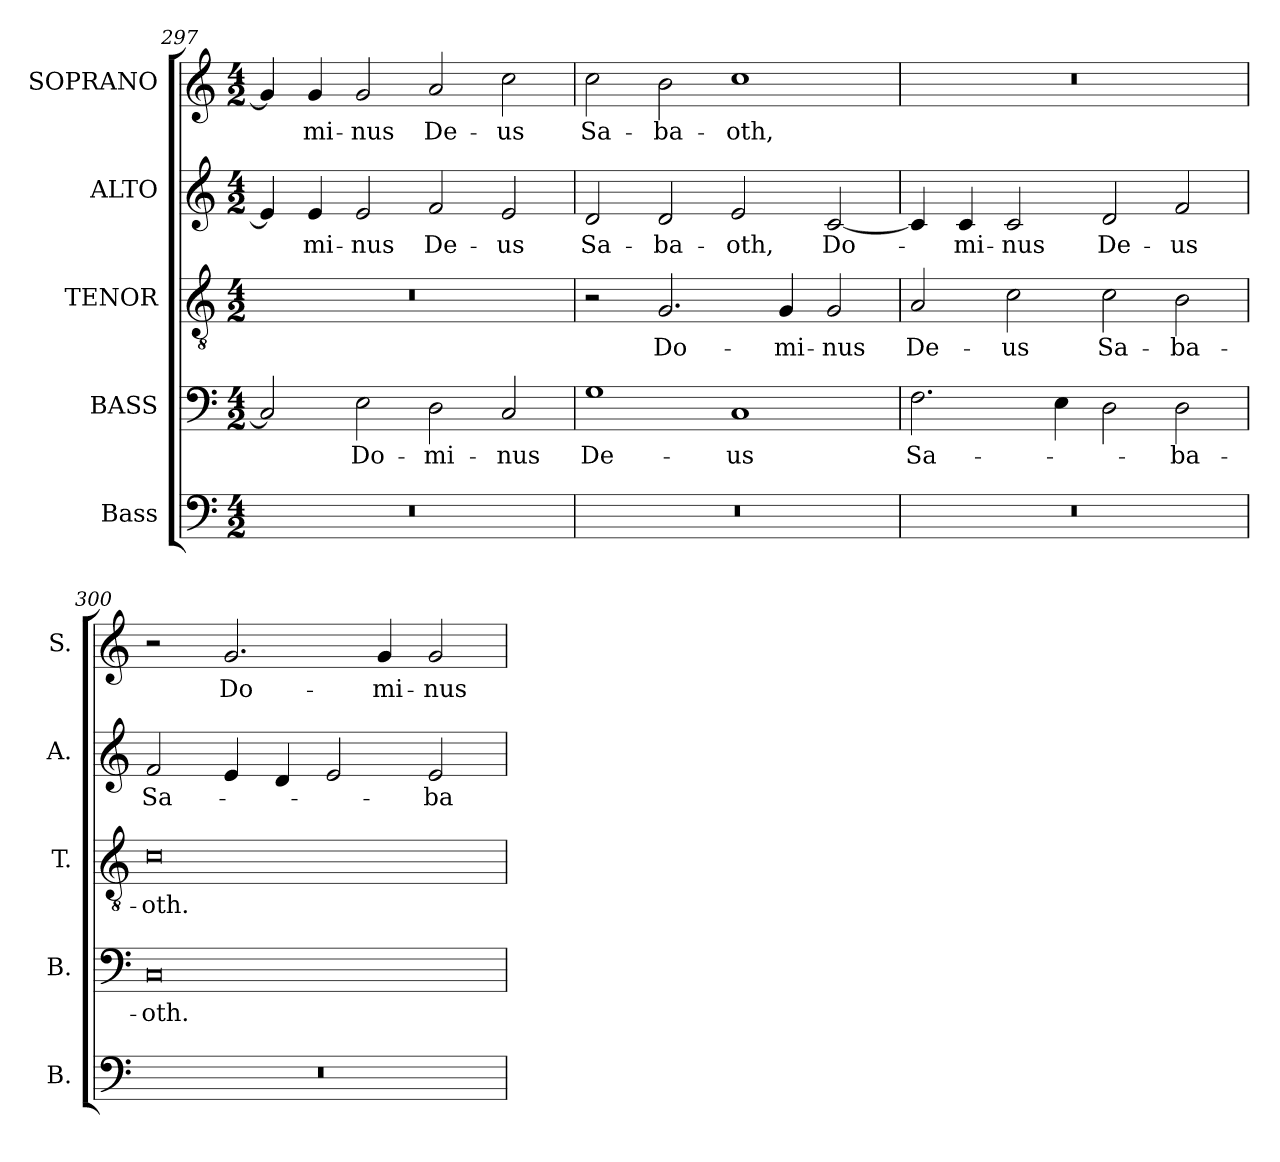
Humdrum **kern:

**kern	**kern	**text	**kern	**text	**kern	**text	**kern	**text
*part5	*part4	*part4	*part3	*part3	*part2	*part2	*part1	*part1
*staff5	*staff4	*staff4	*staff3	*staff3	*staff2	*staff2	*staff1	*staff1
*I"Bass	*I"BASS	*	*I"TENOR	*	*I"ALTO	*	*I"SOPRANO	*
*I'B.	*I'B.	*	*I'T.	*	*I'A.	*	*I'S.	*
*clefF4	*clefF4	*	*clefGv2	*	*clefG2	*	*clefG2	*
*	*	*	*ITrd7c12	*	*	*	*	*
*k[]	*k[]	*	*k[]	*	*k[]	*	*k[]	*
*C:	*C:	*	*C:	*	*C:	*	*C:	*
*M4/2	*M4/2	*	*M4/2	*	*M4/2	*	*M4/2	*
=297	=297	=297	=297	=297	=297	=297	=297	=297
!LO:N:vis=1	!	!	!LO:N:vis=1	!	!	!	!	!
0r	2Ci/]	.	0r	.	4ei/]	.	4gi/]	.
!	!	!	!	!	!	!LO:LY:b:color=#000000	!	!
!	!	!	!	!	!	!	!	!LO:LY:b:color=#000000
.	.	.	.	.	4ei/	-mi-	4gi/	-mi-
!	!	!LO:LY:b:color=#000000	!	!	!	!	!	!
!	!	!	!	!	!	!LO:LY:b:color=#000000	!	!
!	!	!	!	!	!	!	!	!LO:LY:b:color=#000000
.	2Ei\	Do-	.	.	2ei/	-nus	2gi/	-nus
!	!	!LO:LY:b:color=#000000	!	!	!	!	!	!
!	!	!	!	!	!	!LO:LY:b:color=#000000	!	!
!	!	!	!	!	!	!	!	!LO:LY:b:color=#000000
.	2Di\	-mi-	.	.	2fi/	De-	2ai/	De-
!	!	!LO:LY:b:color=#000000	!	!	!	!	!	!
!	!	!	!	!	!	!LO:LY:b:color=#000000	!	!
!	!	!	!	!	!	!	!	!LO:LY:b:color=#000000
.	2Ci/	-nus	.	.	2ei/	-us	2cci\	-us
=298	=298	=298	=298	=298	=298	=298	=298	=298
!LO:N:vis=1	!	!	!	!	!	!	!	!
!	!	!LO:LY:b:color=#000000	!	!	!	!	!	!
!	!	!	!	!	!	!LO:LY:b:color=#000000	!	!
!	!	!	!	!	!	!	!	!LO:LY:b:color=#000000
0r	1Gi	De-	2r	.	2di/	Sa-	2cci\	Sa-
!	!	!	!	!LO:LY:b:color=#000000	!	!	!	!
!	!	!	!	!	!	!LO:LY:b:color=#000000	!	!
!	!	!	!	!	!	!	!	!LO:LY:b:color=#000000
.	.	.	2.GGi/	Do-	2di/	-ba-	2bi\	-ba-
!	!	!LO:LY:b:color=#000000	!	!	!	!	!	!
!	!	!	!	!	!	!LO:LY:b:color=#000000	!	!
!	!	!	!	!	!	!	!	!LO:LY:b:color=#000000
.	1Ci	-us	.	.	2ei/	-oth,	1cci	-oth,
!	!	!	!	!LO:LY:b:color=#000000	!	!	!	!
.	.	.	4GGi/	-mi-	.	.	.	.
!	!	!	!	!LO:LY:b:color=#000000	!	!	!	!
!	!	!	!	!	!	!LO:LY:b:color=#000000	!	!
.	.	.	2GGi/	-nus	[2ci/	Do-	.	.
=299	=299	=299	=299	=299	=299	=299	=299	=299
!LO:N:vis=1	!	!	!	!	!	!	!	!
!	!	!LO:LY:b:color=#000000	!	!	!	!	!	!
!	!	!	!	!LO:LY:b:color=#000000	!	!	!LO:N:vis=1	!
0r	2.Fi\	Sa-	2AAi/	De-	4ci/]	.	0r	.
!	!	!	!	!	!	!LO:LY:b:color=#000000	!	!
.	.	.	.	.	4ci/	-mi-	.	.
!	!	!	!	!LO:LY:b:color=#000000	!	!	!	!
!	!	!	!	!	!	!LO:LY:b:color=#000000	!	!
.	.	.	2Ci\	-us	2ci/	-nus	.	.
.	4Ei\	.	.	.	.	.	.	.
!	!	!	!	!LO:LY:b:color=#000000	!	!	!	!
!	!	!	!	!	!	!LO:LY:b:color=#000000	!	!
.	2Di\	.	2Ci\	Sa-	2di/	De-	.	.
!	!	!LO:LY:b:color=#000000	!	!	!	!	!	!
!	!	!	!	!LO:LY:b:color=#000000	!	!	!	!
!	!	!	!	!	!	!LO:LY:b:color=#000000	!	!
.	2Di\	-ba-	2BBi\	-ba-	2fi/	-us	.	.
=300	=300	=300	=300	=300	=300	=300	=300	=300
!LO:N:vis=1	!	!	!	!	!	!	!	!
!	!	!LO:LY:b:color=#000000	!	!	!	!	!	!
!	!	!	!	!LO:LY:b:color=#000000	!	!	!	!
!	!	!	!	!	!	!LO:LY:b:color=#000000	!	!
0r	0Ci	-oth.	0Ci	-oth.	2fi/	Sa-	2r	.
!	!	!	!	!	!	!	!	!LO:LY:b:color=#000000
.	.	.	.	.	4ei/	.	2.gi/	Do-
.	.	.	.	.	4di/	.	.	.
.	.	.	.	.	2ei/	.	.	.
!	!	!	!	!	!	!	!	!LO:LY:b:color=#000000
.	.	.	.	.	.	.	4gi/	-mi-
!	!	!	!	!	!	!LO:LY:b:color=#000000	!	!
!	!	!	!	!	!	!	!	!LO:LY:b:color=#000000
.	.	.	.	.	2ei/	-ba-	2gi/	-nus
=	=	=	=	=	=	=	=	=
*-	*-	*-	*-	*-	*-	*-	*-	*-
